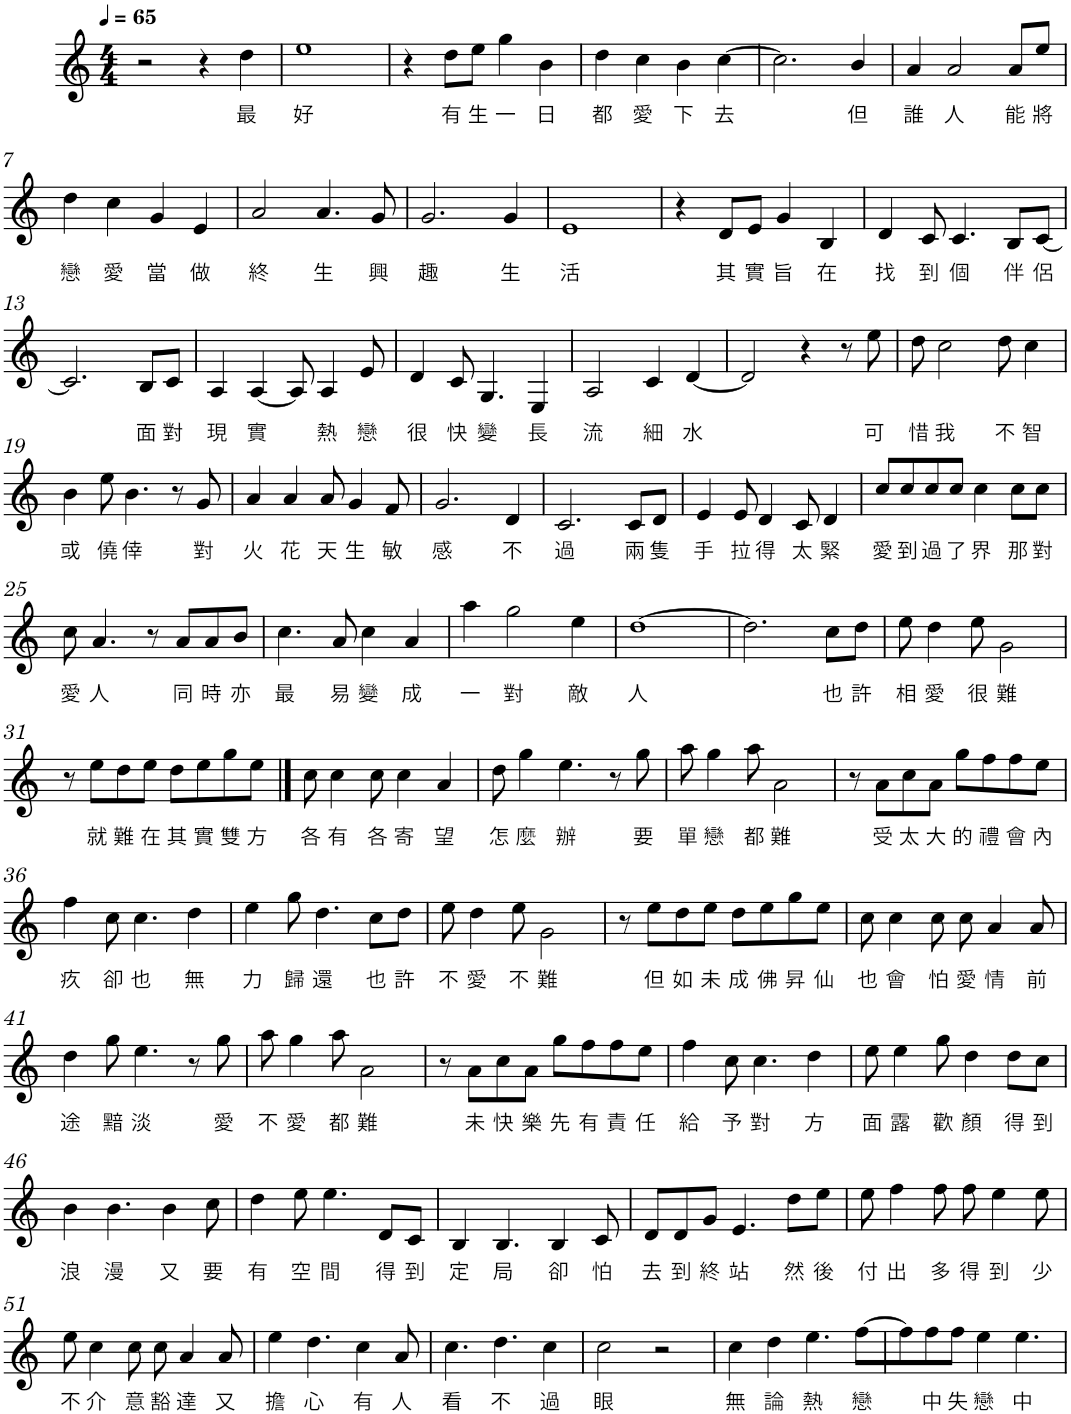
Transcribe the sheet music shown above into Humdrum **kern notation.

**kern	**text
*part1	*part1
*staff1	*staff1
*I"Voice	*
*I'V	*
*clefG2	*
*k[]	*
*M4/4	*
*MM65	*
=1	=1
2r	.
4r	.
!	!LO:LY:b
4dd\	最
=2	=2
!	!LO:LY:b
1ee	好
=3	=3
4r	.
!	!LO:LY:b
8dd\L	有
!	!LO:LY:b
8ee\J	生
!	!LO:LY:b
4gg\	一
!	!LO:LY:b
4b\	日
=4	=4
!	!LO:LY:b
4dd\	都
!	!LO:LY:b
4cc\	愛
!	!LO:LY:b
4b\	下
!	!LO:LY:b
[4cc\	去
=5	=5
2.cc\]	.
!	!LO:LY:b
4b/	但
=6	=6
!	!LO:LY:b
4a/	誰
!	!LO:LY:b
2a/	人
!	!LO:LY:b
8a/L	能
!	!LO:LY:b
8ee/J	將
!!LO:LB:g=z
=7	=7
!	!LO:LY:b
4dd\	戀
!	!LO:LY:b
4cc\	愛
!	!LO:LY:b
4g/	當
!	!LO:LY:b
4e/	做
=8	=8
!	!LO:LY:b
2a/	終
!	!LO:LY:b
4.a/	生
!	!LO:LY:b
8g/	興
=9	=9
!	!LO:LY:b
2.g/	趣
!	!LO:LY:b
4g/	生
=10	=10
!	!LO:LY:b
1e	活
=11	=11
4r	.
!	!LO:LY:b
8d/L	其
!	!LO:LY:b
8e/J	實
!	!LO:LY:b
4g/	旨
!	!LO:LY:b
4B/	在
=12	=12
!	!LO:LY:b
4d/	找
!	!LO:LY:b
8c/	到
!	!LO:LY:b
4.c/	個
!	!LO:LY:b
8B/L	伴
!	!LO:LY:b
[8c/J	侶
!!LO:LB:g=z
=13	=13
2.c/]	.
!	!LO:LY:b
8B/L	面
!	!LO:LY:b
8c/J	對
=14	=14
!	!LO:LY:b
4A/	現
!	!LO:LY:b
[4A/	實
8A/]	.
!	!LO:LY:b
4A/	熱
!	!LO:LY:b
8e/	戀
=15	=15
!	!LO:LY:b
4d/	很
!	!LO:LY:b
8c/	快
!	!LO:LY:b
4.G/	變
!	!LO:LY:b
4E/	長
=16	=16
!	!LO:LY:b
2A/	流
!	!LO:LY:b
4c/	細
!	!LO:LY:b
[4d/	水
=17	=17
2d/]	.
4r	.
8r	.
!	!LO:LY:b
8ee\	可
=18	=18
!	!LO:LY:b
8dd\	惜
!	!LO:LY:b
2cc\	我
!	!LO:LY:b
8dd\	不
!	!LO:LY:b
4cc\	智
!!LO:LB:g=z
=19	=19
!	!LO:LY:b
4b\	或
!	!LO:LY:b
8ee\	僥
!	!LO:LY:b
4.b\	倖
8r	.
!	!LO:LY:b
8g/	對
=20	=20
!	!LO:LY:b
4a/	火
!	!LO:LY:b
4a/	花
!	!LO:LY:b
8a/	天
!	!LO:LY:b
4g/	生
!	!LO:LY:b
8f/	敏
=21	=21
!	!LO:LY:b
2.g/	感
!	!LO:LY:b
4d/	不
=22	=22
!	!LO:LY:b
2.c/	過
!	!LO:LY:b
8c/L	兩
!	!LO:LY:b
8d/J	隻
=23	=23
!	!LO:LY:b
4e/	手
!	!LO:LY:b
8e/	拉
!	!LO:LY:b
4d/	得
!	!LO:LY:b
8c/	太
!	!LO:LY:b
4d/	緊
=24	=24
!	!LO:LY:b
8cc/L	愛
!	!LO:LY:b
8cc/	到
!	!LO:LY:b
8cc/	過
!	!LO:LY:b
8cc/J	了
!	!LO:LY:b
4cc\	界
!	!LO:LY:b
8cc\L	那
!	!LO:LY:b
8cc\J	對
!!LO:LB:g=z
=25	=25
!	!LO:LY:b
8cc\	愛
!	!LO:LY:b
4.a/	人
8r	.
!	!LO:LY:b
8a/L	同
!	!LO:LY:b
8a/	時
!	!LO:LY:b
8b/J	亦
=26	=26
!	!LO:LY:b
4.cc\	最
!	!LO:LY:b
8a/	易
!	!LO:LY:b
4cc\	變
!	!LO:LY:b
4a/	成
=27	=27
!	!LO:LY:b
4aa\	一
!	!LO:LY:b
2gg\	對
!	!LO:LY:b
4ee\	敵
=28	=28
!	!LO:LY:b
[1dd	人
=29	=29
2.dd\]	.
!	!LO:LY:b
8cc\L	也
!	!LO:LY:b
8dd\J	許
=30	=30
!	!LO:LY:b
8ee\	相
!	!LO:LY:b
4dd\	愛
!	!LO:LY:b
8ee\	很
!	!LO:LY:b
2g\	難
!!LO:LB:g=z
=31	=31
8r	.
!	!LO:LY:b
8ee\L	就
!	!LO:LY:b
8dd\	難
!	!LO:LY:b
8ee\J	在
!	!LO:LY:b
8dd\L	其
!	!LO:LY:b
8ee\	實
!	!LO:LY:b
8gg\	雙
!	!LO:LY:b
8ee\J	方
==32	==32
!	!LO:LY:b
8cc\	各
!	!LO:LY:b
4cc\	有
!	!LO:LY:b
8cc\	各
!	!LO:LY:b
4cc\	寄
!	!LO:LY:b
4a/	望
=33	=33
!	!LO:LY:b
8dd\	怎
!	!LO:LY:b
4gg\	麼
!	!LO:LY:b
4.ee\	辦
8r	.
!	!LO:LY:b
8gg\	要
=34	=34
!	!LO:LY:b
8aa\	單
!	!LO:LY:b
4gg\	戀
!	!LO:LY:b
8aa\	都
!	!LO:LY:b
2a\	難
=35	=35
8r	.
!	!LO:LY:b
8a\L	受
!	!LO:LY:b
8cc\	太
!	!LO:LY:b
8a\J	大
!	!LO:LY:b
8gg\L	的
!	!LO:LY:b
8ff\	禮
!	!LO:LY:b
8ff\	會
!	!LO:LY:b
8ee\J	內
!!LO:LB:g=z
=36	=36
!	!LO:LY:b
4ff\	疚
!	!LO:LY:b
8cc\	卻
!	!LO:LY:b
4.cc\	也
!	!LO:LY:b
4dd\	無
=37	=37
!	!LO:LY:b
4ee\	力
!	!LO:LY:b
8gg\	歸
!	!LO:LY:b
4.dd\	還
!	!LO:LY:b
8cc\L	也
!	!LO:LY:b
8dd\J	許
=38	=38
!	!LO:LY:b
8ee\	不
!	!LO:LY:b
4dd\	愛
!	!LO:LY:b
8ee\	不
!	!LO:LY:b
2g\	難
=39	=39
8r	.
!	!LO:LY:b
8ee\L	但
!	!LO:LY:b
8dd\	如
!	!LO:LY:b
8ee\J	未
!	!LO:LY:b
8dd\L	成
!	!LO:LY:b
8ee\	佛
!	!LO:LY:b
8gg\	昇
!	!LO:LY:b
8ee\J	仙
=40	=40
!	!LO:LY:b
8cc\	也
!	!LO:LY:b
4cc\	會
!	!LO:LY:b
8cc\	怕
!	!LO:LY:b
8cc\	愛
!	!LO:LY:b
4a/	情
!	!LO:LY:b
8a/	前
!!LO:LB:g=z
=41	=41
!	!LO:LY:b
4dd\	途
!	!LO:LY:b
8gg\	黯
!	!LO:LY:b
4.ee\	淡
8r	.
!	!LO:LY:b
8gg\	愛
=42	=42
!	!LO:LY:b
8aa\	不
!	!LO:LY:b
4gg\	愛
!	!LO:LY:b
8aa\	都
!	!LO:LY:b
2a\	難
=43	=43
8r	.
!	!LO:LY:b
8a\L	未
!	!LO:LY:b
8cc\	快
!	!LO:LY:b
8a\J	樂
!	!LO:LY:b
8gg\L	先
!	!LO:LY:b
8ff\	有
!	!LO:LY:b
8ff\	責
!	!LO:LY:b
8ee\J	任
=44	=44
!	!LO:LY:b
4ff\	給
!	!LO:LY:b
8cc\	予
!	!LO:LY:b
4.cc\	對
!	!LO:LY:b
4dd\	方
=45	=45
!	!LO:LY:b
8ee\	面
!	!LO:LY:b
4ee\	露
!	!LO:LY:b
8gg\	歡
!	!LO:LY:b
4dd\	顏
!	!LO:LY:b
8dd\L	得
!	!LO:LY:b
8cc\J	到
!!LO:LB:g=z
=46	=46
!	!LO:LY:b
4b\	浪
!	!LO:LY:b
4.b\	漫
!	!LO:LY:b
4b\	又
!	!LO:LY:b
8cc\	要
=47	=47
!	!LO:LY:b
4dd\	有
!	!LO:LY:b
8ee\	空
!	!LO:LY:b
4.ee\	間
!	!LO:LY:b
8d/L	得
!	!LO:LY:b
8c/J	到
=48	=48
!	!LO:LY:b
4B/	定
!	!LO:LY:b
4.B/	局
!	!LO:LY:b
4B/	卻
!	!LO:LY:b
8c/	怕
=49	=49
!	!LO:LY:b
8d/L	去
!	!LO:LY:b
8d/	到
!	!LO:LY:b
8g/J	終
!	!LO:LY:b
4.e/	站
!	!LO:LY:b
8dd\L	然
!	!LO:LY:b
8ee\J	後
=50	=50
!	!LO:LY:b
8ee\	付
!	!LO:LY:b
4ff\	出
!	!LO:LY:b
8ff\	多
!	!LO:LY:b
8ff\	得
!	!LO:LY:b
4ee\	到
!	!LO:LY:b
8ee\	少
!!LO:LB:g=z
=51	=51
!	!LO:LY:b
8ee\	不
!	!LO:LY:b
4cc\	介
!	!LO:LY:b
8cc\	意
!	!LO:LY:b
8cc\	豁
!	!LO:LY:b
4a/	達
!	!LO:LY:b
8a/	又
=52	=52
!	!LO:LY:b
4ee\	擔
!	!LO:LY:b
4.dd\	心
!	!LO:LY:b
4cc\	有
!	!LO:LY:b
8a/	人
=53	=53
!	!LO:LY:b
4.cc\	看
!	!LO:LY:b
4.dd\	不
!	!LO:LY:b
4cc\	過
=54	=54
!	!LO:LY:b
2cc\	眼
2r	.
=55	=55
!	!LO:LY:b
4cc\	無
!	!LO:LY:b
4dd\	論
!	!LO:LY:b
4.ee\	熱
!	!LO:LY:b
[8ff\L	戀
=56	=56
8ff\]	.
!	!LO:LY:b
8ff\	中
!	!LO:LY:b
8ff\J	失
!	!LO:LY:b
4ee\	戀
!	!LO:LY:b
4.ee\	中
=	=
*-	*-
